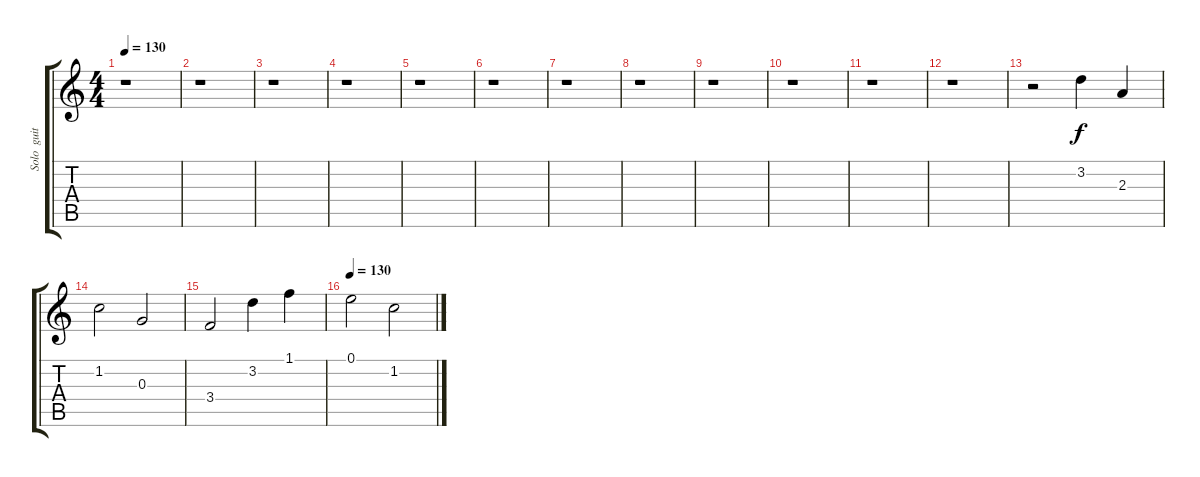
\track ("Solo  guitarra" "Solo  guit") {instrument electricguitarjazz}
\staff {score tabs}
\tuning (E4 B3 G3 D3 A2 E2) {hide}
\ts (4 4)
\tempo 130
\clef g2
\ks c
r.1{dy f} |
r.1 |
r.1 |
r.1 |
r.1 |
r.1 |
r.1 |
r.1 |
r.1 |
r.1 |
r.1 |
r.1 |
r.2 3.2.4 2.3.4 |
1.2.2 0.3.2 |
3.4.2 3.2.4 1.1.4 |
\tempo 130
0.1.2 1.2.2
